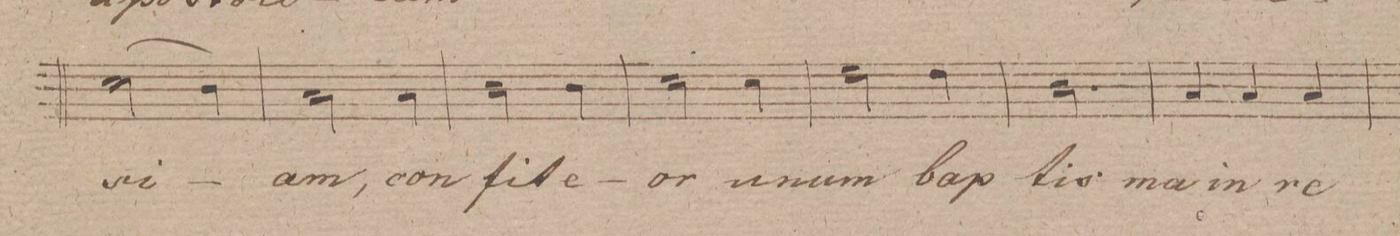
**kern	**text	**dynam
*I"Tenore.	*	*
*clefC4	*	*
*k[f#]	*	*
*met(c|)	*	*
*M3/4	*	*
(>2B\	-si-	.
4A\)	.	.
=232	=232	=232
2G\	-am,	.
4G\	con-	.
=233	=233	=233
2A\	-fi-	.
4A\	-te-	.
=234	=234	=234
2B\	-or	.
4B\	u-	.
=235	=235	=235
2c\	-num	.
4c\	bap-	.
=236	=236	=236
2.A\	-tis-	.
=237	=237	=237
4G/	-ma	.
4G/	in	.
4G/	re-	.
=238	=238	=238
*-	*-	*-
